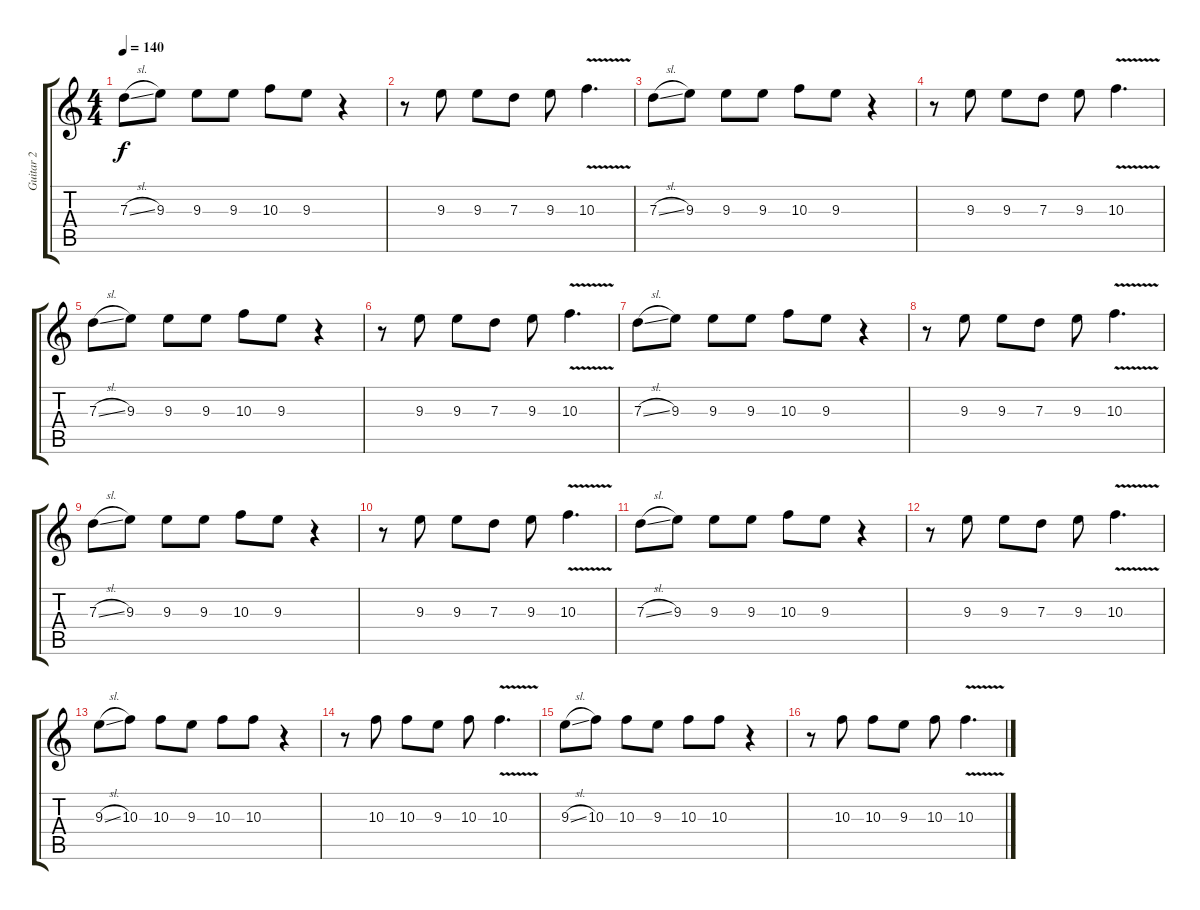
\track ("Guitar 2" "Guitar 2") {instrument acousticguitarsteel}
\staff {score tabs}
\tuning (E4 B3 G3 D3 A2 E2) {hide}
\ts (4 4)
\tempo 140
\clef g2
\ks c
7.3{sl}.8{dy f} 9.3.8 9.3.8 9.3.8 10.3.8 9.3.8 r.4 |
r.8 9.3.8 9.3.8 7.3.8 9.3.8 10.3{v}.4{d} |
7.3{sl}.8 9.3.8 9.3.8 9.3.8 10.3.8 9.3.8 r.4 |
r.8 9.3.8 9.3.8 7.3.8 9.3.8 10.3{v}.4{d} |
7.3{sl}.8 9.3.8 9.3.8 9.3.8 10.3.8 9.3.8 r.4 |
r.8 9.3.8 9.3.8 7.3.8 9.3.8 10.3{v}.4{d} |
7.3{sl}.8 9.3.8 9.3.8 9.3.8 10.3.8 9.3.8 r.4 |
r.8 9.3.8 9.3.8 7.3.8 9.3.8 10.3{v}.4{d} |
7.3{sl}.8 9.3.8 9.3.8 9.3.8 10.3.8 9.3.8 r.4 |
r.8 9.3.8 9.3.8 7.3.8 9.3.8 10.3{v}.4{d} |
7.3{sl}.8 9.3.8 9.3.8 9.3.8 10.3.8 9.3.8 r.4 |
r.8 9.3.8 9.3.8 7.3.8 9.3.8 10.3{v}.4{d} |
9.3{sl}.8 10.3.8 10.3.8 9.3.8 10.3.8 10.3.8 r.4 |
r.8 10.3.8 10.3.8 9.3.8 10.3.8 10.3{v}.4{d} |
9.3{sl}.8 10.3.8 10.3.8 9.3.8 10.3.8 10.3.8 r.4 |
r.8 10.3.8 10.3.8 9.3.8 10.3.8 10.3{v}.4{d}
